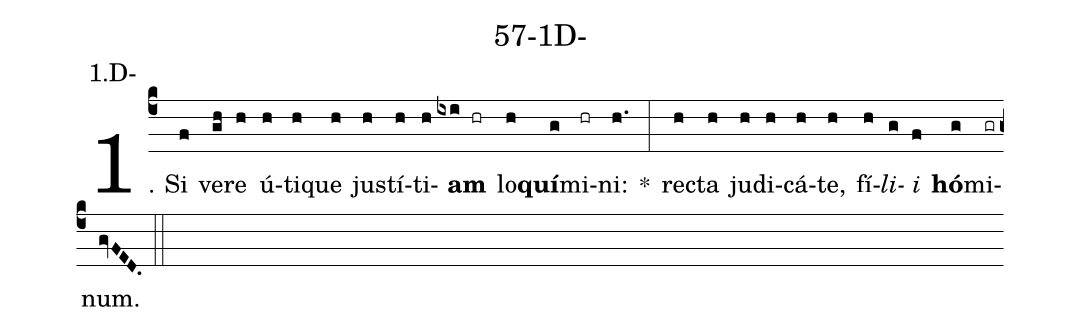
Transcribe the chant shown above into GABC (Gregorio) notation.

name: 57-1D-;
annotation: 1.D-;
%%
(c4)1. Si(f) ve(gh)re(h) ú(h)ti(h)que(h) jus(h)tí(h)ti(h)<b>am</b>(ixi hr) lo(h)<b>quí</b>(g)mi(hr)ni:(h.) *(:) rec(h)ta(h) ju(h)di(h)cá(h)te,(h) fí(h)<i>li</i>(g)<i>i</i>(f) <b>hó</b>(g)mi(gr)num.(gvFED.) (::)
